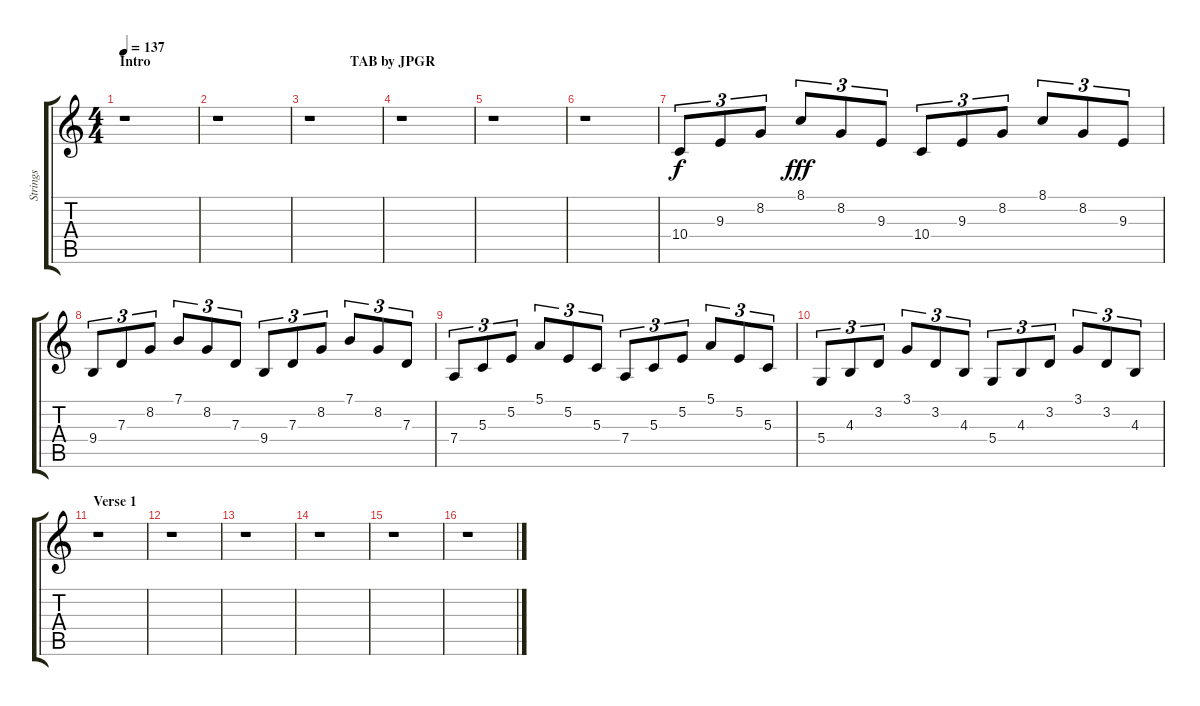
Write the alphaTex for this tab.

\track ("Strings" "Strings") {instrument stringensemble1}
\staff {score tabs}
\tuning (E4 B3 G3 D3 A2 E2) {hide}
\ts (4 4)
\section ("" "Intro                                                         TAB by JPGR        ")
\tempo 137
\clef g2
\ks c
r.1{dy f instrument stringensemble1} |
r.1 |
r.1 |
r.1 |
r.1 |
r.1 |
10.4.8{tu (3 2)} 9.3.8{tu (3 2)} 8.2.8{tu (3 2)} 8.1.8{tu (3 2) dy fff} 8.2.8{tu (3 2)} 9.3.8{tu (3 2)} 10.4.8{tu (3 2)} 9.3.8{tu (3 2)} 8.2.8{tu (3 2)} 8.1.8{tu (3 2)} 8.2.8{tu (3 2)} 9.3.8{tu (3 2)} |
9.4.8{tu (3 2)} 7.3.8{tu (3 2)} 8.2.8{tu (3 2)} 7.1.8{tu (3 2)} 8.2.8{tu (3 2)} 7.3.8{tu (3 2)} 9.4.8{tu (3 2)} 7.3.8{tu (3 2)} 8.2.8{tu (3 2)} 7.1.8{tu (3 2)} 8.2.8{tu (3 2)} 7.3.8{tu (3 2)} |
7.4.8{tu (3 2)} 5.3.8{tu (3 2)} 5.2.8{tu (3 2)} 5.1.8{tu (3 2)} 5.2.8{tu (3 2)} 5.3.8{tu (3 2)} 7.4.8{tu (3 2)} 5.3.8{tu (3 2)} 5.2.8{tu (3 2)} 5.1.8{tu (3 2)} 5.2.8{tu (3 2)} 5.3.8{tu (3 2)} |
5.4.8{tu (3 2)} 4.3.8{tu (3 2)} 3.2.8{tu (3 2)} 3.1.8{tu (3 2)} 3.2.8{tu (3 2)} 4.3.8{tu (3 2)} 5.4.8{tu (3 2)} 4.3.8{tu (3 2)} 3.2.8{tu (3 2)} 3.1.8{tu (3 2)} 3.2.8{tu (3 2)} 4.3.8{tu (3 2)} |
\section ("" "Verse 1")
r.1 |
r.1 |
r.1 |
r.1 |
r.1 |
r.1
